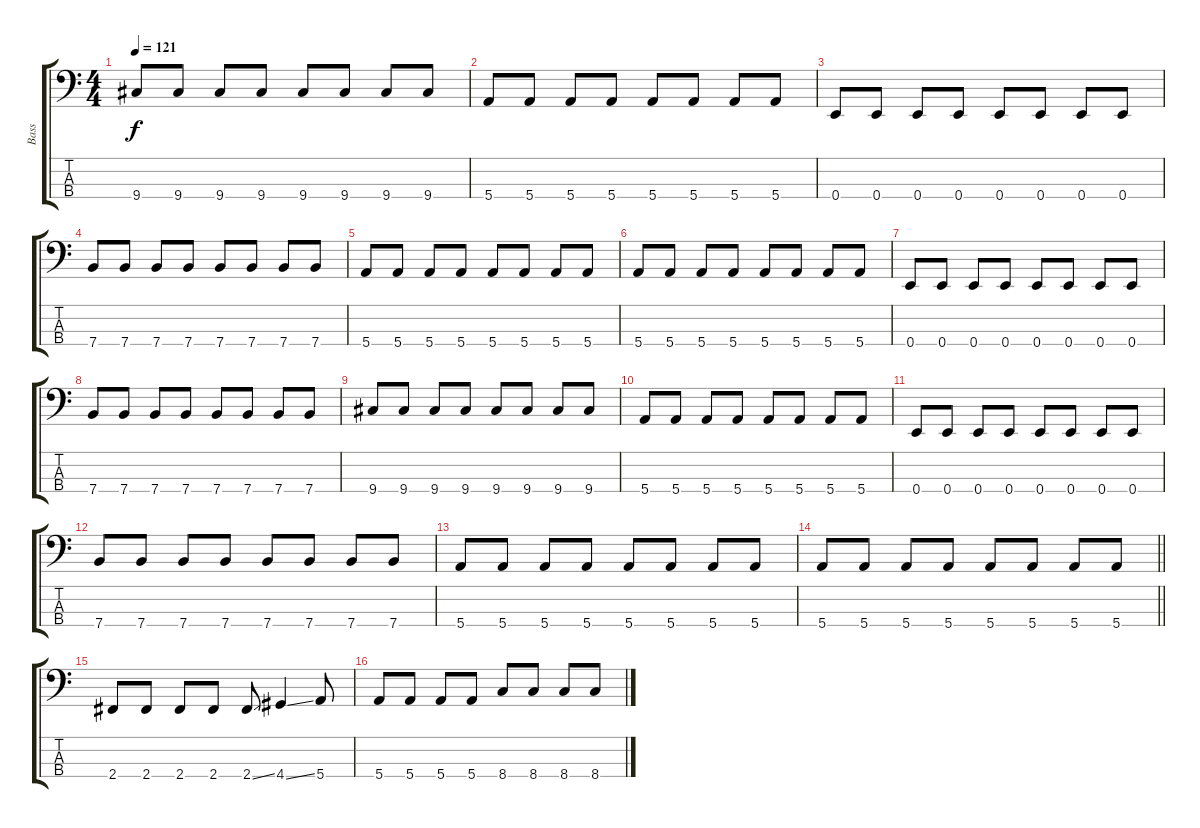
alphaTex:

\track ("Bass" "Bass") {instrument electricbassfinger}
\staff {score tabs}
\tuning (G2 D2 A1 E1) {hide}
\ts (4 4)
\tempo 121
\clef f4
\ks c
9.4.8{dy f} 9.4.8 9.4.8 9.4.8 9.4.8 9.4.8 9.4.8 9.4.8 |
5.4.8 5.4.8 5.4.8 5.4.8 5.4.8 5.4.8 5.4.8 5.4.8 |
0.4.8 0.4.8 0.4.8 0.4.8 0.4.8 0.4.8 0.4.8 0.4.8 |
7.4.8 7.4.8 7.4.8 7.4.8 7.4.8 7.4.8 7.4.8 7.4.8 |
5.4.8 5.4.8 5.4.8 5.4.8 5.4.8 5.4.8 5.4.8 5.4.8 |
5.4.8 5.4.8 5.4.8 5.4.8 5.4.8 5.4.8 5.4.8 5.4.8 |
0.4.8 0.4.8 0.4.8 0.4.8 0.4.8 0.4.8 0.4.8 0.4.8 |
7.4.8 7.4.8 7.4.8 7.4.8 7.4.8 7.4.8 7.4.8 7.4.8 |
9.4.8 9.4.8 9.4.8 9.4.8 9.4.8 9.4.8 9.4.8 9.4.8 |
5.4.8 5.4.8 5.4.8 5.4.8 5.4.8 5.4.8 5.4.8 5.4.8 |
0.4.8 0.4.8 0.4.8 0.4.8 0.4.8 0.4.8 0.4.8 0.4.8 |
7.4.8 7.4.8 7.4.8 7.4.8 7.4.8 7.4.8 7.4.8 7.4.8 |
5.4.8 5.4.8 5.4.8 5.4.8 5.4.8 5.4.8 5.4.8 5.4.8 |
\barLineRight lightlight
5.4.8 5.4.8 5.4.8 5.4.8 5.4.8 5.4.8 5.4.8 5.4.8 |
2.4.8 2.4.8 2.4.8 2.4.8 2.4{ss}.8 4.4{ss}.4 5.4.8 |
5.4.8 5.4.8 5.4.8 5.4.8 8.4.8 8.4.8 8.4.8 8.4.8
